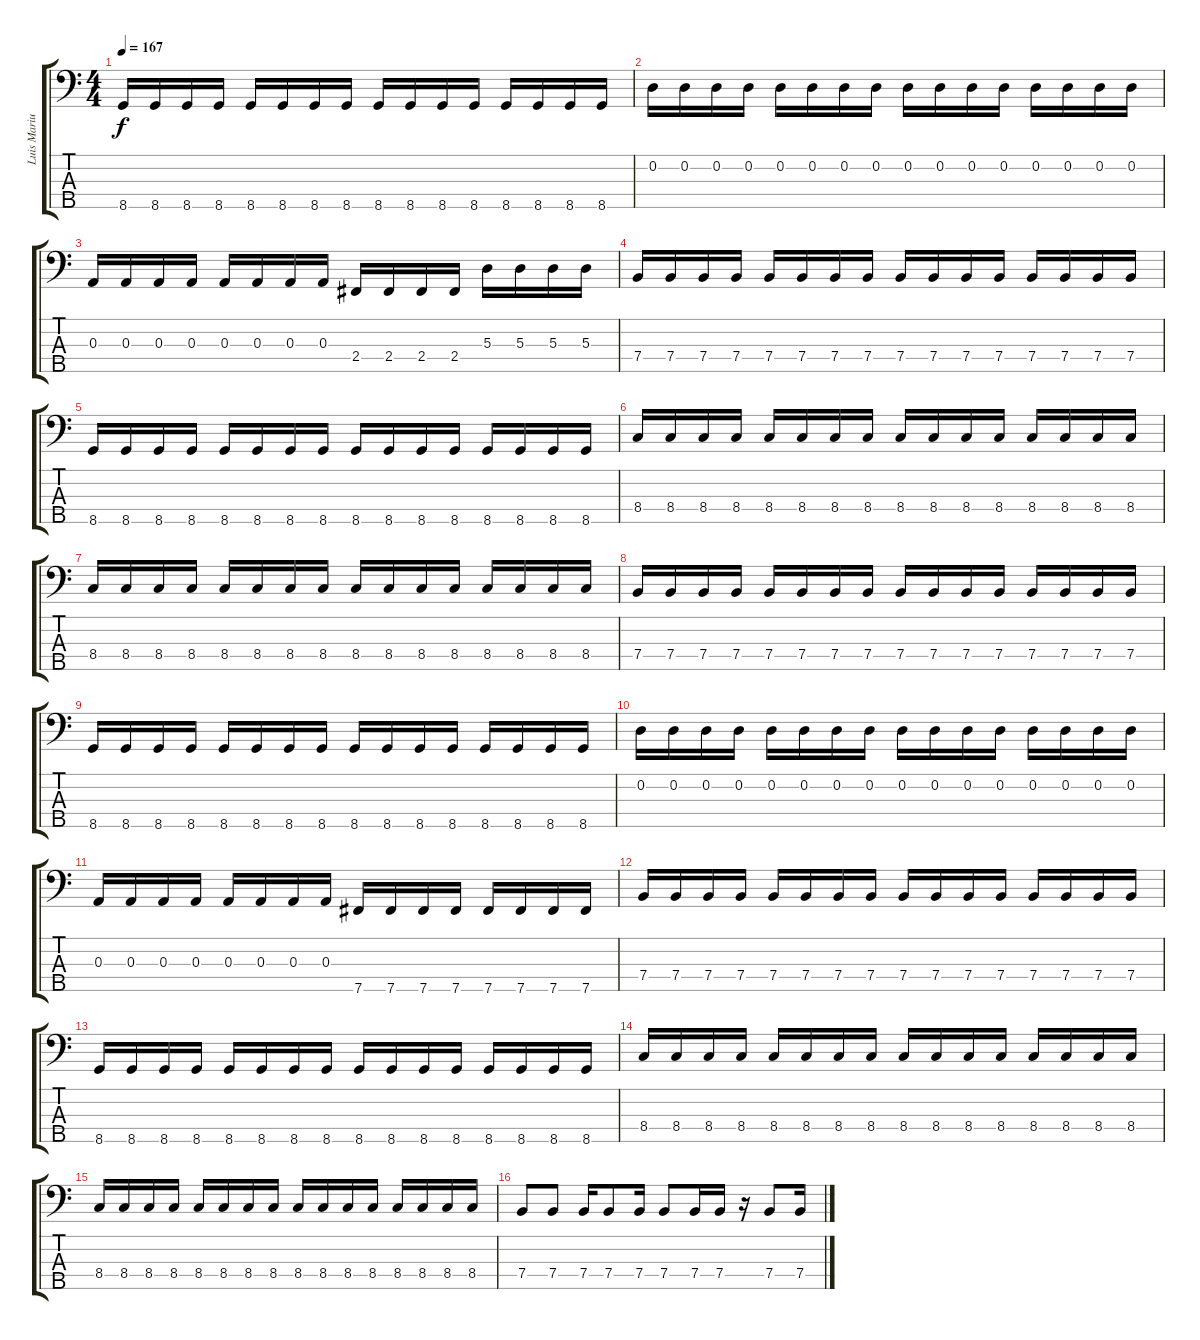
\track ("Luis Mariuti" "Luis Mariu") {instrument electricbasspick}
\staff {score tabs}
\tuning (G2 D2 A1 E1 B0) {hide}
\ts (4 4)
\tempo 167
\clef f4
\ks c
8.5.16{dy f} 8.5.16 8.5.16 8.5.16 8.5.16 8.5.16 8.5.16 8.5.16 8.5.16 8.5.16 8.5.16 8.5.16 8.5.16 8.5.16 8.5.16 8.5.16 |
0.2.16 0.2.16 0.2.16 0.2.16 0.2.16 0.2.16 0.2.16 0.2.16 0.2.16 0.2.16 0.2.16 0.2.16 0.2.16 0.2.16 0.2.16 0.2.16 |
0.3.16 0.3.16 0.3.16 0.3.16 0.3.16 0.3.16 0.3.16 0.3.16 2.4.16 2.4.16 2.4.16 2.4.16 5.3.16 5.3.16 5.3.16 5.3.16 |
7.4.16 7.4.16 7.4.16 7.4.16 7.4.16 7.4.16 7.4.16 7.4.16 7.4.16 7.4.16 7.4.16 7.4.16 7.4.16 7.4.16 7.4.16 7.4.16 |
8.5.16 8.5.16 8.5.16 8.5.16 8.5.16 8.5.16 8.5.16 8.5.16 8.5.16 8.5.16 8.5.16 8.5.16 8.5.16 8.5.16 8.5.16 8.5.16 |
8.4.16 8.4.16 8.4.16 8.4.16 8.4.16 8.4.16 8.4.16 8.4.16 8.4.16 8.4.16 8.4.16 8.4.16 8.4.16 8.4.16 8.4.16 8.4.16 |
8.4.16 8.4.16 8.4.16 8.4.16 8.4.16 8.4.16 8.4.16 8.4.16 8.4.16 8.4.16 8.4.16 8.4.16 8.4.16 8.4.16 8.4.16 8.4.16 |
7.4.16 7.4.16 7.4.16 7.4.16 7.4.16 7.4.16 7.4.16 7.4.16 7.4.16 7.4.16 7.4.16 7.4.16 7.4.16 7.4.16 7.4.16 7.4.16 |
8.5.16 8.5.16 8.5.16 8.5.16 8.5.16 8.5.16 8.5.16 8.5.16 8.5.16 8.5.16 8.5.16 8.5.16 8.5.16 8.5.16 8.5.16 8.5.16 |
0.2.16 0.2.16 0.2.16 0.2.16 0.2.16 0.2.16 0.2.16 0.2.16 0.2.16 0.2.16 0.2.16 0.2.16 0.2.16 0.2.16 0.2.16 0.2.16 |
0.3.16 0.3.16 0.3.16 0.3.16 0.3.16 0.3.16 0.3.16 0.3.16 7.5.16 7.5.16 7.5.16 7.5.16 7.5.16 7.5.16 7.5.16 7.5.16 |
7.4.16 7.4.16 7.4.16 7.4.16 7.4.16 7.4.16 7.4.16 7.4.16 7.4.16 7.4.16 7.4.16 7.4.16 7.4.16 7.4.16 7.4.16 7.4.16 |
8.5.16 8.5.16 8.5.16 8.5.16 8.5.16 8.5.16 8.5.16 8.5.16 8.5.16 8.5.16 8.5.16 8.5.16 8.5.16 8.5.16 8.5.16 8.5.16 |
8.4.16 8.4.16 8.4.16 8.4.16 8.4.16 8.4.16 8.4.16 8.4.16 8.4.16 8.4.16 8.4.16 8.4.16 8.4.16 8.4.16 8.4.16 8.4.16 |
8.4.16 8.4.16 8.4.16 8.4.16 8.4.16 8.4.16 8.4.16 8.4.16 8.4.16 8.4.16 8.4.16 8.4.16 8.4.16 8.4.16 8.4.16 8.4.16 |
7.4.8 7.4.8 7.4.16 7.4.8 7.4.16 7.4.8 7.4.16 7.4.16 r.16 7.4.8 7.4.16
